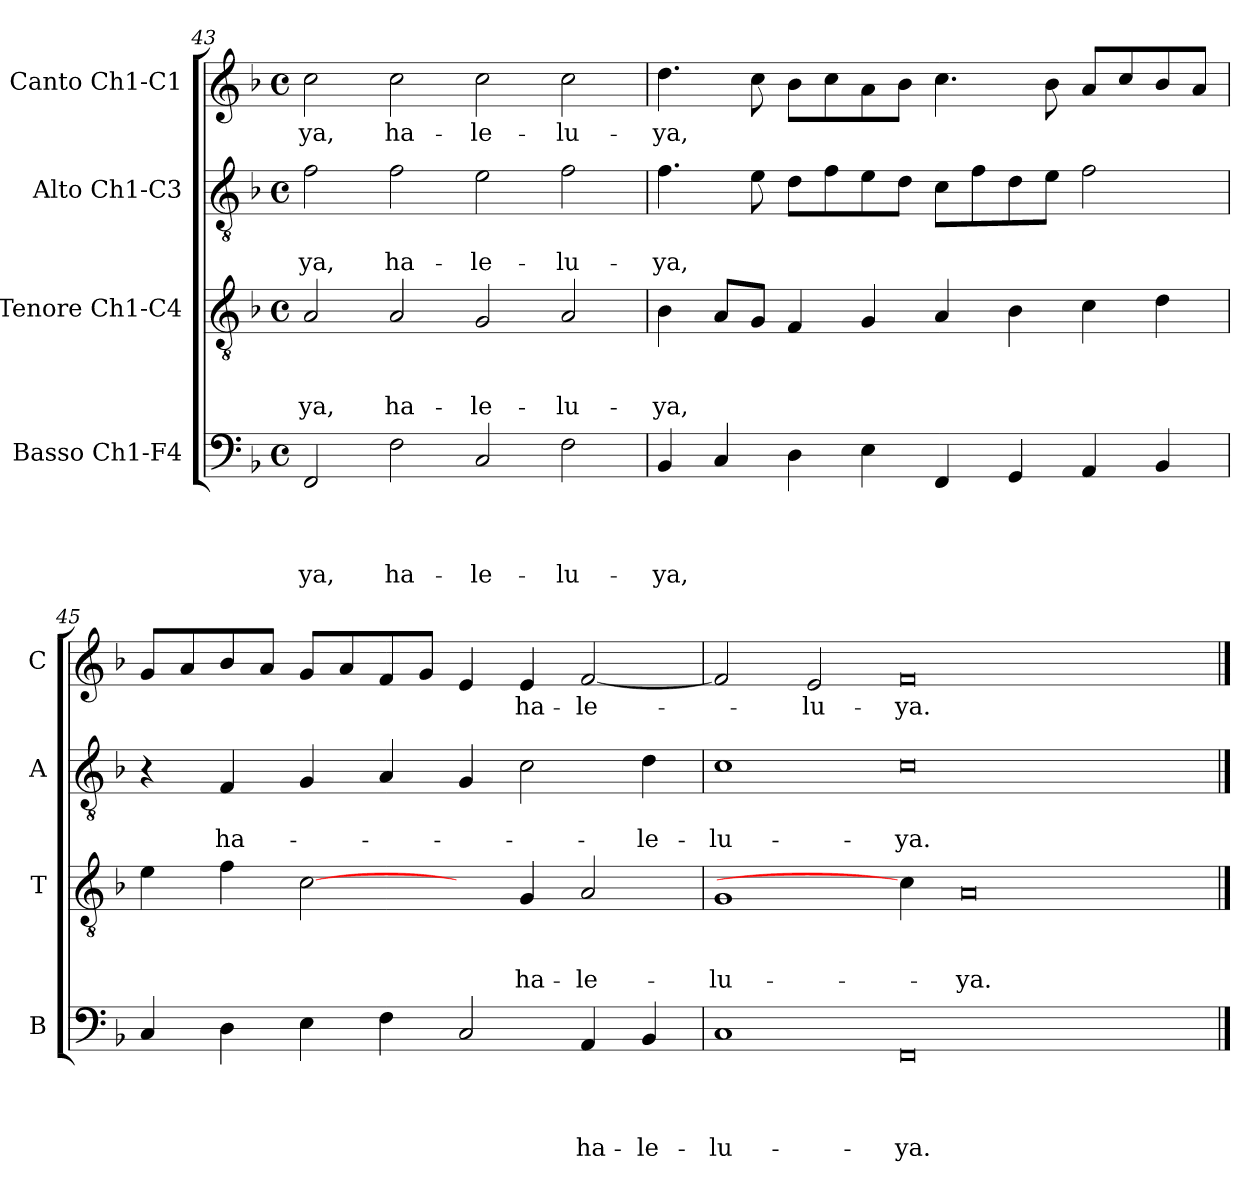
**kern	**text	**text	**text	**text	**kern	**text	**text	**text	**kern	**text	**text	**kern	**text
*part4	*part4	*part4	*part4	*part4	*part3	*part3	*part3	*part3	*part2	*part2	*part2	*part1	*part1
*staff4	*staff4	*staff4	*staff4	*staff4	*staff3	*staff3	*staff3	*staff3	*staff2	*staff2	*staff2	*staff1	*staff1
*I"Basso Ch1-F4	*	*	*	*	*I"Tenore Ch1-C4	*	*	*	*I"Alto Ch1-C3	*	*	*I"Canto Ch1-C1	*
*I'B	*	*	*	*	*I'T	*	*	*	*I'A	*	*	*I'C	*
*clefF4	*	*	*	*	*clefGv2	*	*	*	*clefGv2	*	*	*clefG2	*
*k[b-]	*	*	*	*	*k[b-]	*	*	*	*k[b-]	*	*	*k[b-]	*
*F:	*	*	*	*	*F:	*	*	*	*F:	*	*	*F:	*
*M4/4	*	*	*	*	*M4/4	*	*	*	*M4/4	*	*	*M4/4	*
*met(c)	*	*	*	*	*met(c)	*	*	*	*met(c)	*	*	*met(c)	*
=43	=43	=43	=43	=43	=43	=43	=43	=43	=43	=43	=43	=43	=43
!	!	!	!	!LO:LY:b	!	!	!	!LO:LY:b	!	!	!LO:LY:b	!	!LO:LY:b
2FF/	.	.	.	-ya,	2A/	.	.	-ya,	2f\	.	-ya,	2cc\	-ya,
!	!	!	!	!LO:LY:b	!	!	!	!LO:LY:b	!	!	!LO:LY:b	!	!LO:LY:b
2F\	.	.	.	ha-	2A/	.	.	ha-	2f\	.	ha-	2cc\	ha-
!	!	!	!	!LO:LY:b	!	!	!	!LO:LY:b	!	!	!LO:LY:b	!	!LO:LY:b
2C/	.	.	.	-le-	2G/	.	.	-le-	2e\	.	-le-	2cc\	-le-
!	!	!	!	!LO:LY:b	!	!	!	!LO:LY:b	!	!	!LO:LY:b	!	!LO:LY:b
2F\	.	.	.	-lu-	2A/	.	.	-lu-	2f\	.	-lu-	2cc\	-lu-
!!LO:LB:g=z
=44	=44	=44	=44	=44	=44	=44	=44	=44	=44	=44	=44	=44	=44
!	!	!	!	!LO:LY:b	!	!	!	!LO:LY:b	!	!	!LO:LY:b	!	!LO:LY:b
4BB-/	.	.	.	-ya,	4B-\	.	.	-ya,	4.f\	.	-ya,	4.dd\	-ya,
4C/	.	.	.	.	8A/L	.	.	.	.	.	.	.	.
.	.	.	.	.	8G/J	.	.	.	8e\	.	.	8cc\	.
4D\	.	.	.	.	4F/	.	.	.	8d\L	.	.	8b-\L	.
.	.	.	.	.	.	.	.	.	8f\	.	.	8cc\	.
4E\	.	.	.	.	4G/	.	.	.	8e\	.	.	8a\	.
.	.	.	.	.	.	.	.	.	8d\J	.	.	8b-\J	.
4FF/	.	.	.	.	4A/	.	.	.	8c\L	.	.	4.cc\	.
.	.	.	.	.	.	.	.	.	8f\	.	.	.	.
4GG/	.	.	.	.	4B-\	.	.	.	8d\	.	.	.	.
.	.	.	.	.	.	.	.	.	8e\J	.	.	8b-\	.
4AA/	.	.	.	.	4c\	.	.	.	2f\	.	.	8a/L	.
.	.	.	.	.	.	.	.	.	.	.	.	8cc/	.
4BB-/	.	.	.	.	4d\	.	.	.	.	.	.	8b-/	.
.	.	.	.	.	.	.	.	.	.	.	.	8a/J	.
=45	=45	=45	=45	=45	=45	=45	=45	=45	=45	=45	=45	=45	=45
4C/	.	.	.	.	4e\	.	.	.	4r	.	.	8g/L	.
.	.	.	.	.	.	.	.	.	.	.	.	8a/	.
!	!	!	!	!	!	!	!	!	!	!	!LO:LY:b	!	!
4D\	.	.	.	.	4f\	.	.	.	4F/	.	ha-	8b-/	.
.	.	.	.	.	.	.	.	.	.	.	.	8a/J	.
4E\	.	.	.	.	[2c\	.	.	.	4G/	.	.	8g/L	.
.	.	.	.	.	.	.	.	.	.	.	.	8a/	.
4F\	.	.	.	.	.	.	.	.	4A/	.	.	8f/	.
.	.	.	.	.	.	.	.	.	.	.	.	8g/J	.
2C/	.	.	.	.	4ryy	.	.	.	4G/	.	.	4e/	.
!	!	!	!	!	!	!	!	!LO:LY:b	!	!	!	!	!LO:LY:b
.	.	.	.	.	4G/	.	.	ha-	2c\	.	.	4e/	ha-
!	!	!	!	!LO:LY:b	!	!	!	!LO:LY:b	!	!	!	!	!LO:LY:b
4AA/	.	.	.	ha-	2A/	.	.	-le-	.	.	.	[2f/	-le-
!	!	!	!	!LO:LY:b	!	!	!	!	!	!	!LO:LY:b	!	!
4BB-/	.	.	.	-le-	.	.	.	.	4d\	.	-le-	.	.
=46	=46	=46	=46	=46	=46	=46	=46	=46	=46	=46	=46	=46	=46
!	!	!	!	!LO:LY:b	!	!	!	!LO:LY:b	!	!	!LO:LY:b	!	!
1C	.	.	.	-lu-	1G	.	.	-lu-	1c	.	-lu-	2f/]	.
!	!	!	!	!	!	!	!	!	!	!	!	!	!LO:LY:b
.	.	.	.	.	.	.	.	.	.	.	.	2e/	-lu-
!	!	!	!	!LO:LY:b	!	!	!	!	!	!	!LO:LY:b	!	!LO:LY:b
0FF	.	.	.	-ya.	4c\]	.	.	.	0c	.	-ya.	0f	-ya.
!	!	!	!	!	!	!	!	!LO:LY:b	!	!	!	!	!
.	.	.	.	.	0A	.	.	-ya.	.	.	.	.	.
4ryy	.	.	.	.	.	.	.	.	4ryy	.	.	4ryy	.
==	==	==	==	==	==	==	==	==	==	==	==	==	==
*-	*-	*-	*-	*-	*-	*-	*-	*-	*-	*-	*-	*-	*-
